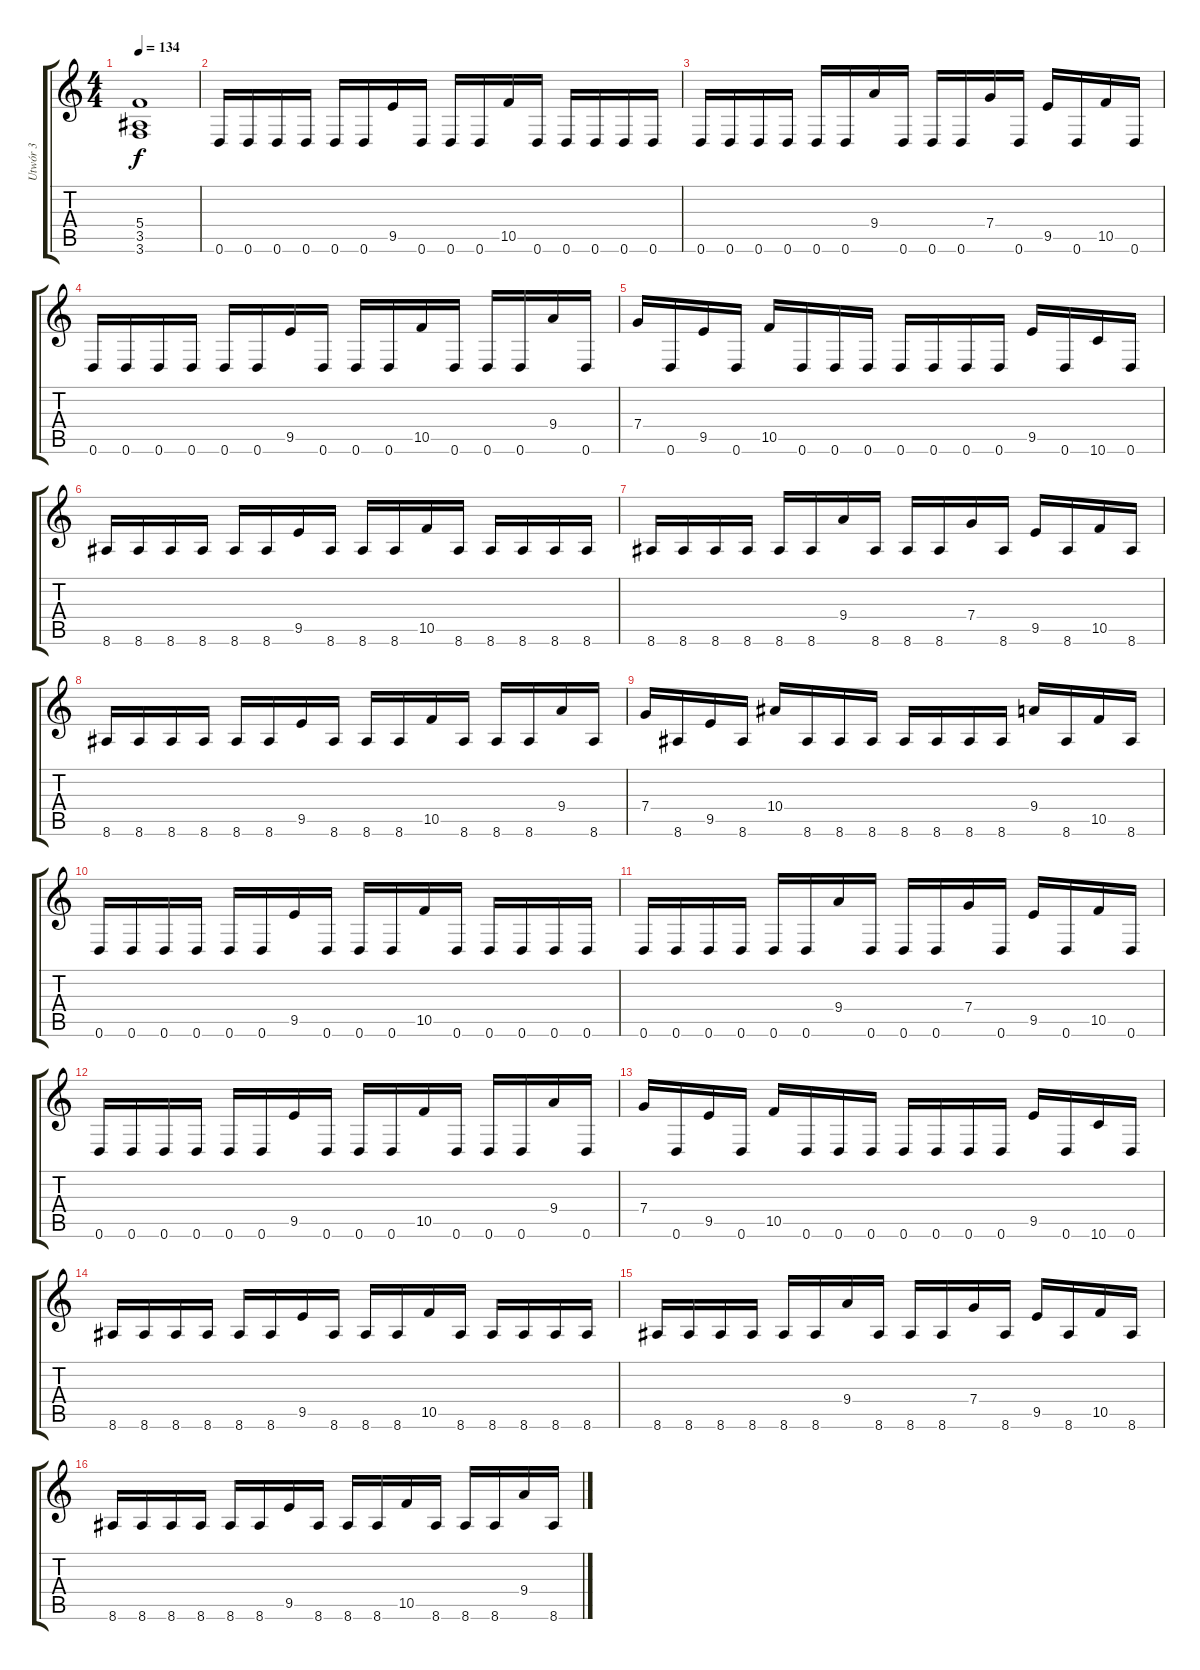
\track ("Utwór 3" "Utwór 3") {instrument distortionguitar}
\staff {score tabs}
\tuning (D4 A3 F3 C3 G2 D2) {hide}
\ts (4 4)
\tempo 134
\clef g2
\ks c
(5.4{t} 3.5{t} 3.6{t}).1{dy f} |
0.6.16 0.6.16 0.6.16 0.6.16 0.6.16 0.6.16 9.5.16 0.6.16 0.6.16 0.6.16 10.5.16 0.6.16 0.6.16 0.6.16 0.6.16 0.6.16 |
0.6.16 0.6.16 0.6.16 0.6.16 0.6.16 0.6.16 9.4.16 0.6.16 0.6.16 0.6.16 7.4.16 0.6.16 9.5.16 0.6.16 10.5.16 0.6.16 |
0.6.16 0.6.16 0.6.16 0.6.16 0.6.16 0.6.16 9.5.16 0.6.16 0.6.16 0.6.16 10.5.16 0.6.16 0.6.16 0.6.16 9.4.16 0.6.16 |
7.4.16 0.6.16 9.5.16 0.6.16 10.5.16 0.6.16 0.6.16 0.6.16 0.6.16 0.6.16 0.6.16 0.6.16 9.5.16 0.6.16 10.6.16 0.6.16 |
8.6.16 8.6.16 8.6.16 8.6.16 8.6.16 8.6.16 9.5.16 8.6.16 8.6.16 8.6.16 10.5.16 8.6.16 8.6.16 8.6.16 8.6.16 8.6.16 |
8.6.16 8.6.16 8.6.16 8.6.16 8.6.16 8.6.16 9.4.16 8.6.16 8.6.16 8.6.16 7.4.16 8.6.16 9.5.16 8.6.16 10.5.16 8.6.16 |
8.6.16 8.6.16 8.6.16 8.6.16 8.6.16 8.6.16 9.5.16 8.6.16 8.6.16 8.6.16 10.5.16 8.6.16 8.6.16 8.6.16 9.4.16 8.6.16 |
7.4.16 8.6.16 9.5.16 8.6.16 10.4.16 8.6.16 8.6.16 8.6.16 8.6.16 8.6.16 8.6.16 8.6.16 9.4.16 8.6.16 10.5.16 8.6.16 |
0.6.16 0.6.16 0.6.16 0.6.16 0.6.16 0.6.16 9.5.16 0.6.16 0.6.16 0.6.16 10.5.16 0.6.16 0.6.16 0.6.16 0.6.16 0.6.16 |
0.6.16 0.6.16 0.6.16 0.6.16 0.6.16 0.6.16 9.4.16 0.6.16 0.6.16 0.6.16 7.4.16 0.6.16 9.5.16 0.6.16 10.5.16 0.6.16 |
0.6.16 0.6.16 0.6.16 0.6.16 0.6.16 0.6.16 9.5.16 0.6.16 0.6.16 0.6.16 10.5.16 0.6.16 0.6.16 0.6.16 9.4.16 0.6.16 |
7.4.16 0.6.16 9.5.16 0.6.16 10.5.16 0.6.16 0.6.16 0.6.16 0.6.16 0.6.16 0.6.16 0.6.16 9.5.16 0.6.16 10.6.16 0.6.16 |
8.6.16 8.6.16 8.6.16 8.6.16 8.6.16 8.6.16 9.5.16 8.6.16 8.6.16 8.6.16 10.5.16 8.6.16 8.6.16 8.6.16 8.6.16 8.6.16 |
8.6.16 8.6.16 8.6.16 8.6.16 8.6.16 8.6.16 9.4.16 8.6.16 8.6.16 8.6.16 7.4.16 8.6.16 9.5.16 8.6.16 10.5.16 8.6.16 |
8.6.16 8.6.16 8.6.16 8.6.16 8.6.16 8.6.16 9.5.16 8.6.16 8.6.16 8.6.16 10.5.16 8.6.16 8.6.16 8.6.16 9.4.16 8.6.16
